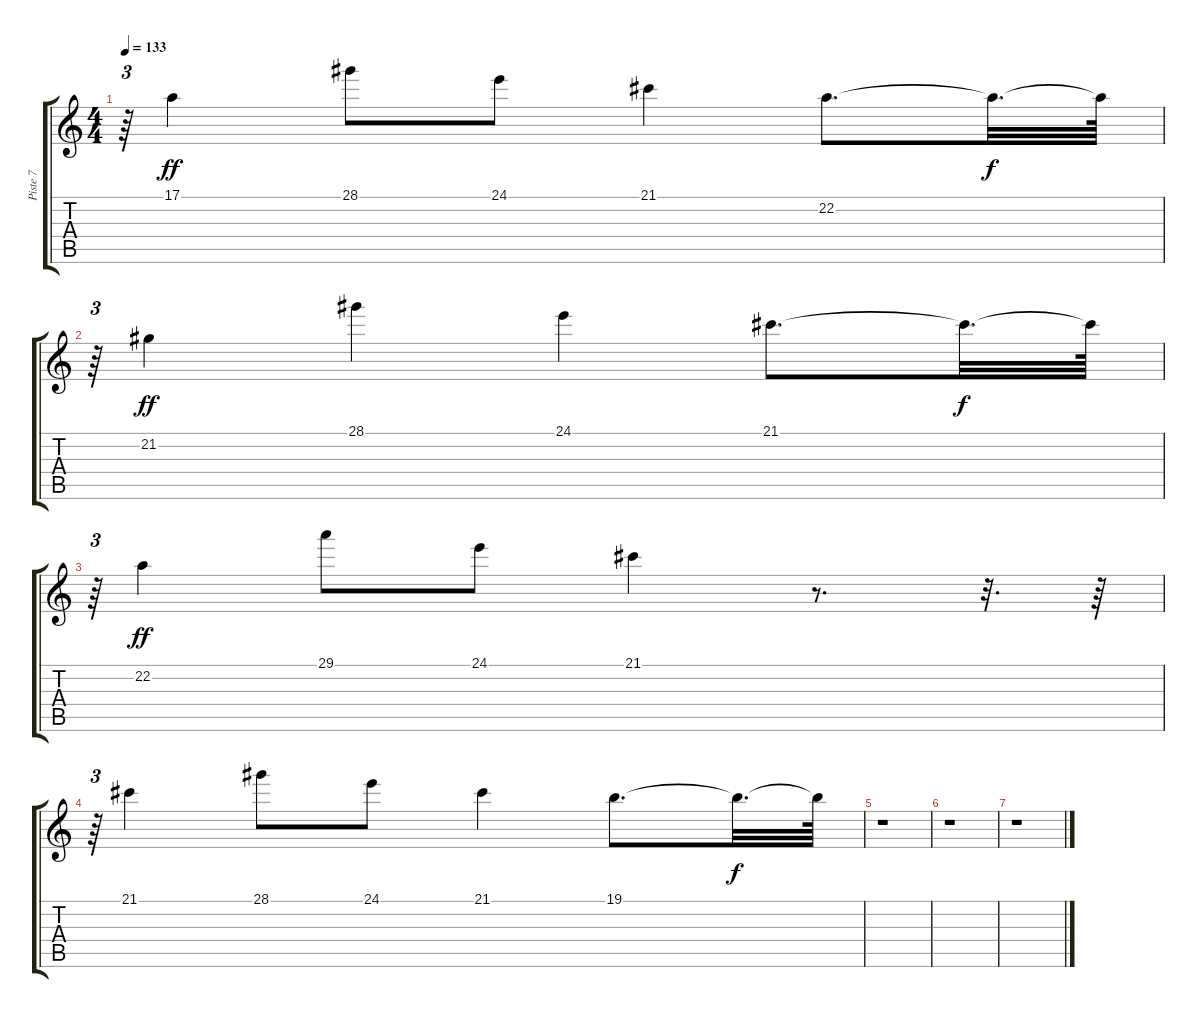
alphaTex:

\track ("Piste 7" "Piste 7") {instrument pad2warm}
\staff {score tabs}
\tuning (E4 B3 G3 D3 A2 E2) {hide}
\ts (4 4)
\tempo 133
\clef g2
\ks c
r.64{tu (3 2) dy f} 17.1.4{dy ff volume 6} 28.1.8{volume 6} 24.1.8{volume 6} 21.1.4{volume 6} 22.2.8{d volume 6} 22.2{t}.32{d dy f} 22.2{t}.64 |
r.64{tu (3 2)} 21.2.4{dy ff volume 6} 28.1.4{volume 6} 24.1.4{volume 6} 21.1.8{d volume 6} 21.1{t}.32{d dy f} 21.1{t}.64 |
r.64{tu (3 2)} 22.2.4{dy ff volume 6} 29.1.8{volume 6} 24.1.8{volume 6} 21.1.4{volume 6} r.8{d volume 6} r.32{d} r.64 |
r.64{tu (3 2)} 21.1.4{volume 6} 28.1.8{volume 6} 24.1.8{volume 6} 21.1.4{volume 6} 19.1.8{d volume 6} 19.1{t}.32{d dy f} 19.1{t}.64 |
r.1 |
r.1 |
r.1
